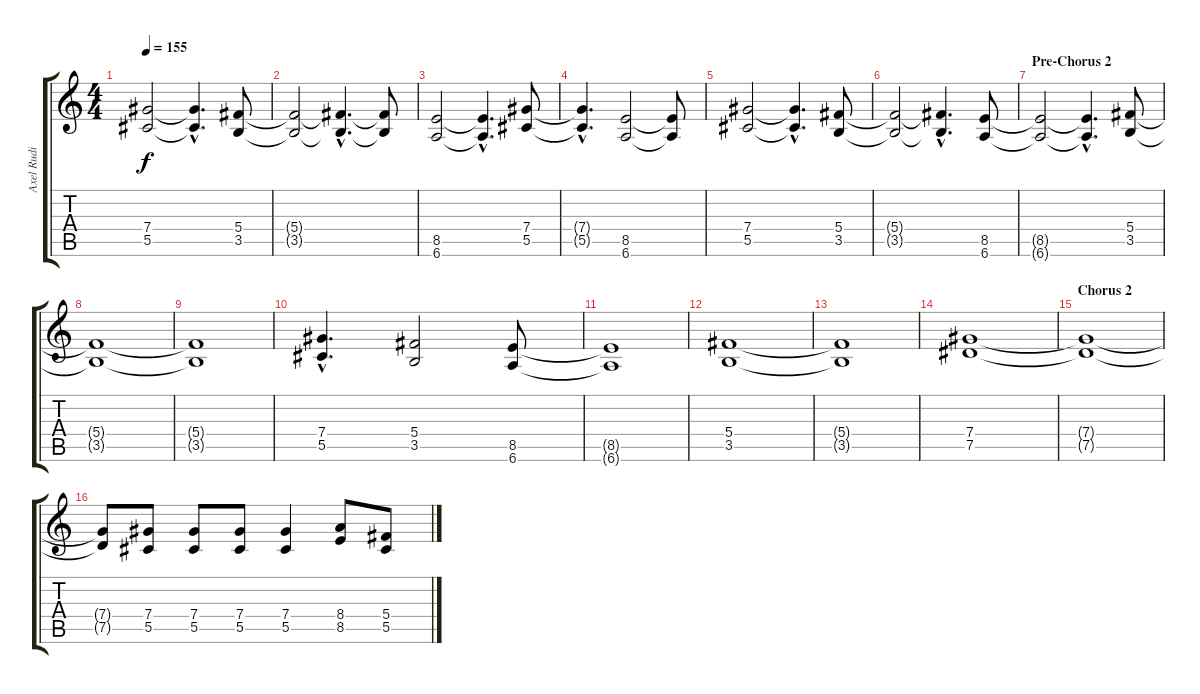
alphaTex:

\track ("Axel Rudi Pell - Chitarra 2" "Axel Rudi ") {instrument distortionguitar}
\staff {score tabs}
\tuning (Eb4 Bb3 Gb3 Db3 Ab2 Eb2) {hide}
\ts (4 4)
\tempo 155
\clef g2
\ks c
(7.4 5.5).2{dy f} (7.4{hac t} 5.5{hac t}).4{d} (5.4 3.5).8 |
(5.4{t} 3.5{t}).2 (5.4{hac t} 3.5{hac t}).4{d} (5.4{t} 3.5{t}).8 |
(8.5 6.6).2 (8.5{hac t} 6.6{hac t}).4{d} (7.4 5.5).8 |
(7.4{hac t} 5.5{hac t}).4{d} (8.5 6.6).2 (8.5{t} 6.6{t}).8 |
(7.4 5.5).2 (7.4{hac t} 5.5{hac t}).4{d} (5.4 3.5).8 |
(5.4{t} 3.5{t}).2 (5.4{hac t} 3.5{hac t}).4{d} (8.5 6.6).8 |
\section ("" "Pre-Chorus 2")
(8.5{t} 6.6{t}).2 (8.5{hac t} 6.6{hac t}).4{d} (5.4 3.5).8 |
(5.4{t} 3.5{t}).1 |
(5.4{t} 3.5{t}).1 |
(7.4{hac} 5.5{hac}).4{d} (5.4 3.5).2 (8.5 6.6).8 |
(8.5{t} 6.6{t}).1 |
(5.4 3.5).1 |
(5.4{t} 3.5{t}).1 |
(7.4 7.5).1 |
\section ("" "Chorus 2")
(7.4{t} 7.5{t}).1 |
(7.4{t} 7.5{t}).8 (7.4 5.5).8 (7.4 5.5).8 (7.4 5.5).8 (7.4 5.5).4 (8.4 8.5).8 (5.4 5.5).8
